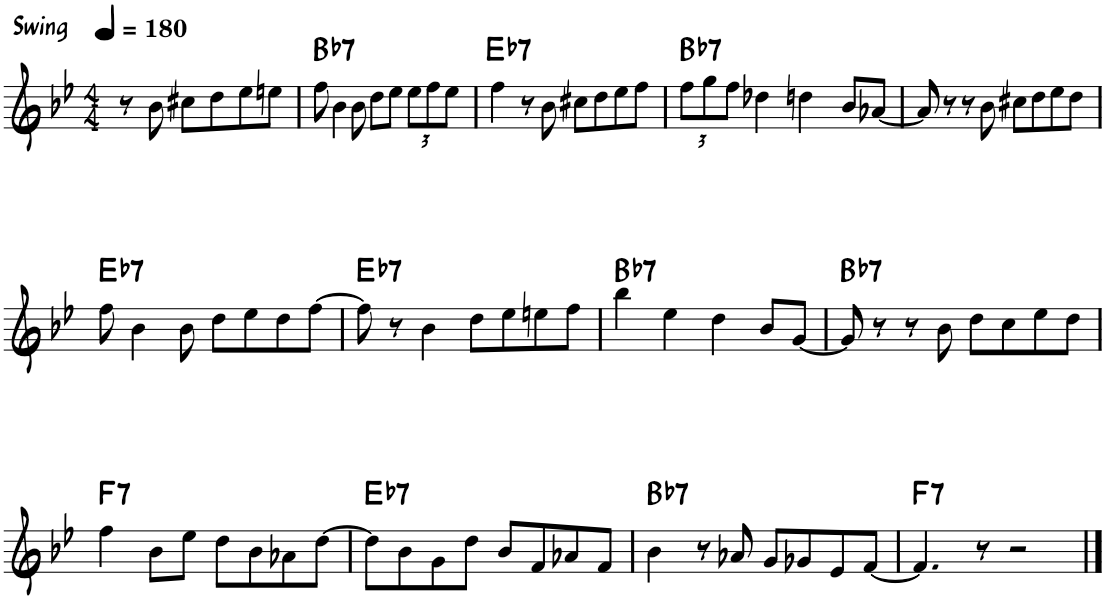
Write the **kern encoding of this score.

**kern	**harte
*part1	*part1
*staff1	*
*I"Tenor Saxophone	*
*I'T. Sax.	*
*clefG2	*
*Trd8c14	*
*k[b-e-]	*
*M4/4	*
*MM180	*
=1	=1
!LO:TX:a:B:t=Swing	!
8r	.
8b-\	.
8cc#X\L	.
8dd\	.
8ee-\	.
8een\J	.
=2	=2
!	!LO:H:kt=7
8ff\	Bb:7
4b-\	.
8b-\	.
8dd\L	.
8ee-\J	.
*Xbrackettup	*
12ee-\L	.
12ff\	.
12ee-\J	.
=3	=3
!	!LO:H:kt=7
4ff\	Eb:7
8r	.
8b-\	.
8cc#X\L	.
8dd\	.
8ee-\	.
8ff\J	.
=4	=4
!	!LO:H:kt=7
12ff\L	Bb:7
12gg\	.
12ff\J	.
4dd-X\	.
4ddn\	.
8b-/L	.
[8a-X/J	.
=5	=5
8a-/]	.
8r	.
8r	.
8b-\	.
8cc#X\L	.
8dd\	.
8ee-\	.
8dd\J	.
!!LO:LB:g=z
=6	=6
!	!LO:H:kt=7
8ff\	Eb:7
4b-\	.
8b-\	.
8dd\L	.
8ee-\	.
8dd\	.
[8ff\J	.
=7	=7
!	!LO:H:kt=7
8ff\]	Eb:7
8r	.
4b-\	.
8dd\L	.
8ee-\	.
8een\	.
8ff\J	.
=8	=8
!	!LO:H:kt=7
4bb-\	Bb:7
4ee-\	.
4dd\	.
8b-/L	.
[8g/J	.
=9	=9
!	!LO:H:kt=7
8g/]	Bb:7
8r	.
8r	.
8b-\	.
8dd\L	.
8cc\	.
8ee-\	.
8dd\J	.
!!LO:LB:g=z
=10	=10
!	!LO:H:kt=7
4ff\	F:7
8b-\L	.
8ee-\J	.
8dd\L	.
8b-\	.
8a-X\	.
[8dd\J	.
=11	=11
!	!LO:H:kt=7
8dd\L]	Eb:7
8b-\	.
8g\	.
8dd\J	.
8b-/L	.
8f/	.
8a-X/	.
8f/J	.
=12	=12
!	!LO:H:kt=7
4b-\	Bb:7
8r	.
8a-X/	.
8g/L	.
8g-X/	.
8e-/	.
[8f/J	.
=13	=13
!	!LO:H:kt=7
4.f/]	F:7
8r	.
2r	.
==	==
*-	*-
